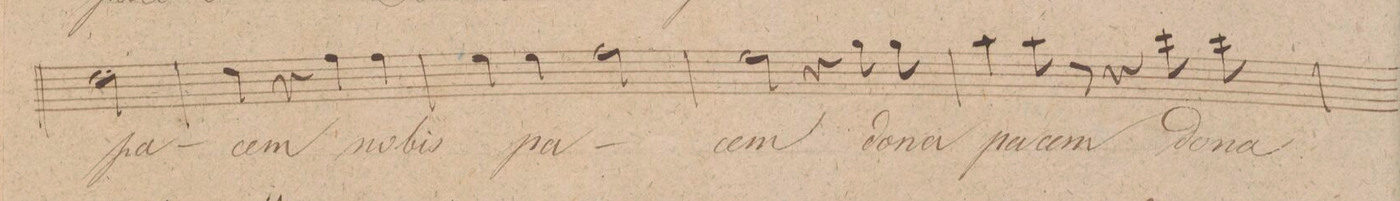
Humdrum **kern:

**kern	**text	**dynam
*I"Alto	*	*
*clefC3	*	*
*k[f#c#g#]	*	*
*met(c|)	*	*
*M2/2	*	*
2e\	pa-	.
=59	=59	=59
4e\	-cem	.
4r	.	.
4g#\	no-	.
4g#\	-bis	.
=60	=60	=60
4f#\	.	.
4f#\	pa-	.
2g#\	.	.
=61	=61	=61
2f#\	-cem	.
4r	.	.
8a\	do-	.
8a\	-na	.
=62	=62	=62
4b\	pa-	.
8b\	-cem	.
8r	.	.
4r	.	.
8dd\	do-	.
8dd\	-na	.
=63	=63	=63
*-	*-	*-
